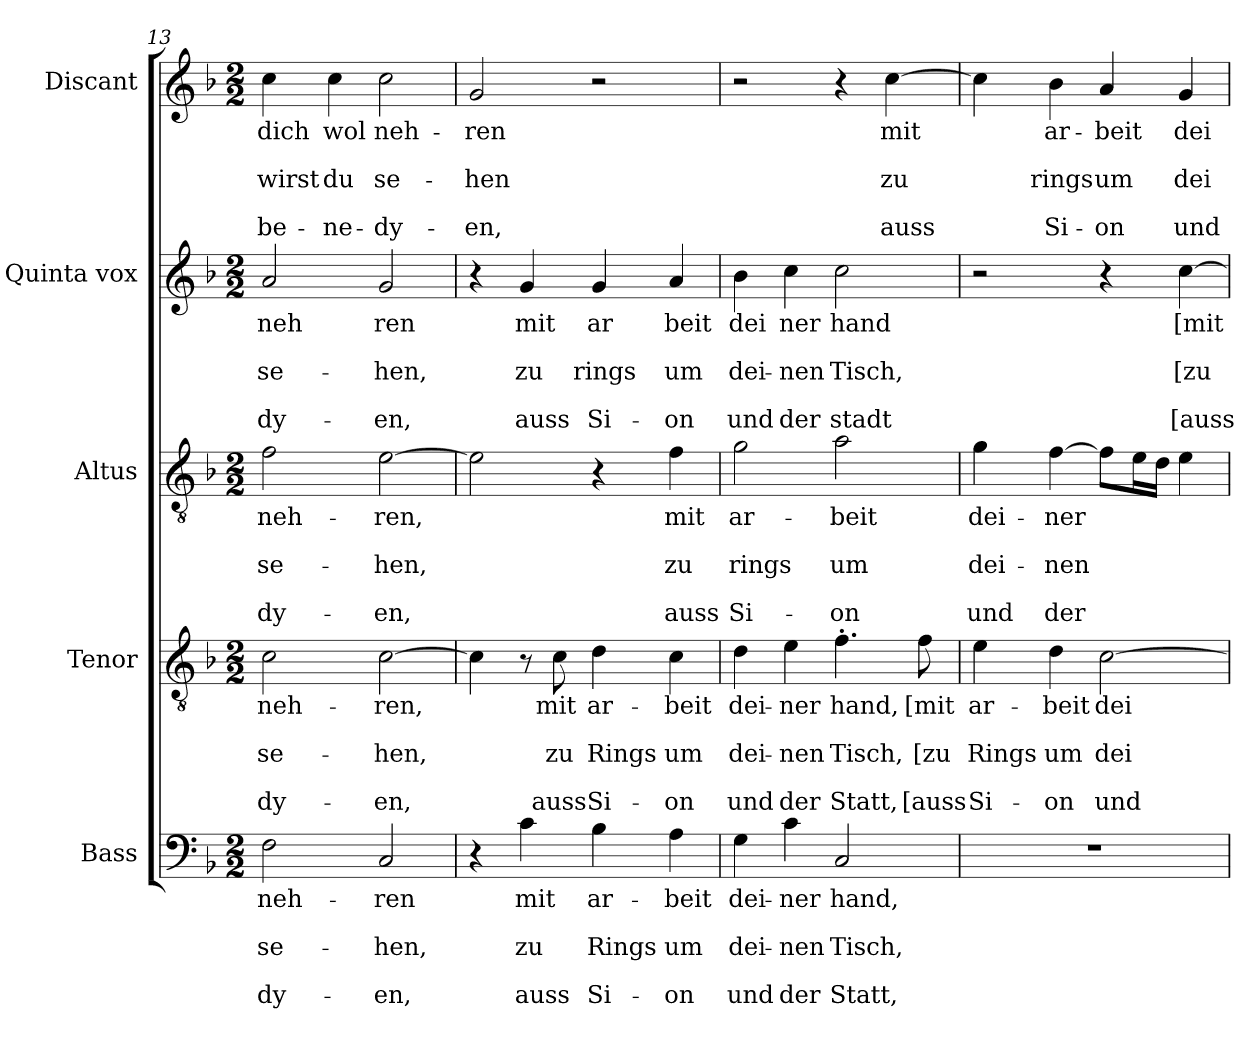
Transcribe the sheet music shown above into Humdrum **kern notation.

**kern	**text	**text	**text	**text	**text	**kern	**text	**text	**text	**text	**text	**kern	**text	**text	**text	**text	**text	**kern	**text	**text	**text	**text	**text	**kern	**text	**text	**text	**text	**text
*part5	*part5	*part5	*part5	*part5	*part5	*part4	*part4	*part4	*part4	*part4	*part4	*part3	*part3	*part3	*part3	*part3	*part3	*part2	*part2	*part2	*part2	*part2	*part2	*part1	*part1	*part1	*part1	*part1	*part1
*staff5	*staff5	*staff5	*staff5	*staff5	*staff5	*staff4	*staff4	*staff4	*staff4	*staff4	*staff4	*staff3	*staff3	*staff3	*staff3	*staff3	*staff3	*staff2	*staff2	*staff2	*staff2	*staff2	*staff2	*staff1	*staff1	*staff1	*staff1	*staff1	*staff1
*I"Bass	*	*	*	*	*	*I"Tenor	*	*	*	*	*	*I"Altus	*	*	*	*	*	*I"Quinta vox	*	*	*	*	*	*I"Discant	*	*	*	*	*
*I'B.	*	*	*	*	*	*I'T.	*	*	*	*	*	*I'A.	*	*	*	*	*	*I'Q.	*	*	*	*	*	*I'D.	*	*	*	*	*
*clefF4	*	*	*	*	*	*clefGv2	*	*	*	*	*	*clefGv2	*	*	*	*	*	*clefG2	*	*	*	*	*	*clefG2	*	*	*	*	*
*k[b-]	*	*	*	*	*	*k[b-]	*	*	*	*	*	*k[b-]	*	*	*	*	*	*k[b-]	*	*	*	*	*	*k[b-]	*	*	*	*	*
*M2/2	*	*	*	*	*	*M2/2	*	*	*	*	*	*M2/2	*	*	*	*	*	*M2/2	*	*	*	*	*	*M2/2	*	*	*	*	*
=13	=13	=13	=13	=13	=13	=13	=13	=13	=13	=13	=13	=13	=13	=13	=13	=13	=13	=13	=13	=13	=13	=13	=13	=13	=13	=13	=13	=13	=13
!	!LO:LY:b	!	!LO:LY:b	!	!LO:LY:b	!	!LO:LY:b	!	!LO:LY:b	!	!LO:LY:b	!	!LO:LY:b	!	!LO:LY:b	!	!LO:LY:b	!	!LO:LY:b	!	!LO:LY:b	!	!LO:LY:b	!	!LO:LY:b	!	!LO:LY:b	!	!LO:LY:b
2F\	neh-	.	se-	.	-dy-	2c\	neh-	.	se-	.	-dy-	2f\	neh-	.	se-	.	-dy-	2a/	neh	.	se-	.	-dy-	4cc\	dich	.	wirst	.	be-
!	!	!	!	!	!	!	!	!	!	!	!	!	!	!	!	!	!	!	!	!	!	!	!	!	!LO:LY:b	!	!LO:LY:b	!	!LO:LY:b
.	.	.	.	.	.	.	.	.	.	.	.	.	.	.	.	.	.	.	.	.	.	.	.	4cc\	wol	.	du	.	-ne-
!	!LO:LY:b	!	!LO:LY:b	!	!LO:LY:b	!	!LO:LY:b	!	!LO:LY:b	!	!LO:LY:b	!	!LO:LY:b	!	!LO:LY:b	!	!LO:LY:b	!	!LO:LY:b	!	!LO:LY:b	!	!LO:LY:b	!	!LO:LY:b	!	!LO:LY:b	!	!LO:LY:b
2C/	-ren	.	-hen,	.	-en,	[2c\	-ren,	.	-hen,	.	-en,	[2e\	-ren,	.	-hen,	.	-en,	2g/	ren	.	-hen,	.	-en,	2cc\	neh-	.	se-	.	-dy-
=14	=14	=14	=14	=14	=14	=14	=14	=14	=14	=14	=14	=14	=14	=14	=14	=14	=14	=14	=14	=14	=14	=14	=14	=14	=14	=14	=14	=14	=14
!	!	!	!	!	!	!	!	!	!	!	!	!	!	!	!	!	!	!	!	!	!	!	!	!	!LO:LY:b	!	!LO:LY:b	!	!LO:LY:b
4r	.	.	.	.	.	4c\]	.	.	.	.	.	2e\]	.	.	.	.	.	4r	.	.	.	.	.	2g/	-ren	.	-hen	.	-en,
!	!LO:LY:b	!	!LO:LY:b	!	!LO:LY:b	!	!	!	!	!	!	!	!	!	!	!	!	!	!LO:LY:b	!	!LO:LY:b	!	!LO:LY:b	!	!	!	!	!	!
4c\	mit	.	zu	.	auss	8r	.	.	.	.	.	.	.	.	.	.	.	4g/	mit	.	zu	.	auss	.	.	.	.	.	.
!	!	!	!	!	!	!	!LO:LY:b	!	!LO:LY:b	!	!LO:LY:b	!	!	!	!	!	!	!	!	!	!	!	!	!	!	!	!	!	!
.	.	.	.	.	.	8c\	mit	.	zu	.	auss	.	.	.	.	.	.	.	.	.	.	.	.	.	.	.	.	.	.
!	!LO:LY:b	!	!LO:LY:b	!	!LO:LY:b	!	!LO:LY:b	!	!LO:LY:b	!	!LO:LY:b	!	!	!	!	!	!	!	!LO:LY:b	!	!LO:LY:b	!	!LO:LY:b	!	!	!	!	!	!
4B-\	ar-	.	Rings	.	Si-	4d\	ar-	.	Rings	.	Si-	4r	.	.	.	.	.	4g/	ar	.	rings	.	Si-	2r	.	.	.	.	.
!	!LO:LY:b	!	!LO:LY:b	!	!LO:LY:b	!	!LO:LY:b	!	!LO:LY:b	!	!LO:LY:b	!	!LO:LY:b	!	!LO:LY:b	!	!LO:LY:b	!	!LO:LY:b	!	!LO:LY:b	!	!LO:LY:b	!	!	!	!	!	!
4A\	-beit	.	um	.	-on	4c\	-beit	.	um	.	-on	4f\	mit	.	zu	.	auss	4a/	beit	.	um	.	-on	.	.	.	.	.	.
=15	=15	=15	=15	=15	=15	=15	=15	=15	=15	=15	=15	=15	=15	=15	=15	=15	=15	=15	=15	=15	=15	=15	=15	=15	=15	=15	=15	=15	=15
!	!LO:LY:b	!	!LO:LY:b	!	!LO:LY:b	!	!LO:LY:b	!	!LO:LY:b	!	!LO:LY:b	!	!LO:LY:b	!	!LO:LY:b	!	!LO:LY:b	!	!LO:LY:b	!	!LO:LY:b	!	!LO:LY:b	!	!	!	!	!	!
4G\	dei-	.	dei-	.	und	4d\	dei-	.	dei-	.	und	2g\	ar-	.	rings	.	Si-	4b-\	dei	.	dei-	.	und	2r	.	.	.	.	.
!	!LO:LY:b	!	!LO:LY:b	!	!LO:LY:b	!	!LO:LY:b	!	!LO:LY:b	!	!LO:LY:b	!	!	!	!	!	!	!	!LO:LY:b	!	!LO:LY:b	!	!LO:LY:b	!	!	!	!	!	!
4c\	-ner	.	-nen	.	der	4e\	-ner	.	-nen	.	der	.	.	.	.	.	.	4cc\	ner	.	-nen	.	der	.	.	.	.	.	.
!	!LO:LY:b	!	!LO:LY:b	!	!LO:LY:b	!	!LO:LY:b	!	!LO:LY:b	!	!LO:LY:b	!	!LO:LY:b	!	!LO:LY:b	!	!LO:LY:b	!	!LO:LY:b	!	!LO:LY:b	!	!LO:LY:b	!	!	!	!	!	!
2C/	hand,	.	Tisch,	.	Statt,	4.f'\	hand,	.	Tisch,	.	Statt,	2a\	-beit	.	um	.	-on	2cc\	hand	.	Tisch,	.	stadt	4r	.	.	.	.	.
!	!	!	!	!	!	!	!	!	!	!	!	!	!	!	!	!	!	!	!	!	!	!	!	!	!LO:LY:b	!	!LO:LY:b	!	!LO:LY:b
.	.	.	.	.	.	.	.	.	.	.	.	.	.	.	.	.	.	.	.	.	.	.	.	[4cc\	mit	.	zu	.	auss
!	!	!	!	!	!	!	!LO:LY:b	!	!LO:LY:b	!	!LO:LY:b	!	!	!	!	!	!	!	!	!	!	!	!	!	!	!	!	!	!
.	.	.	.	.	.	8f\	[mit	.	[zu	.	[auss	.	.	.	.	.	.	.	.	.	.	.	.	.	.	.	.	.	.
!!LO:PB:g=z
=16	=16	=16	=16	=16	=16	=16	=16	=16	=16	=16	=16	=16	=16	=16	=16	=16	=16	=16	=16	=16	=16	=16	=16	=16	=16	=16	=16	=16	=16
!	!	!	!	!	!	!	!LO:LY:b	!	!LO:LY:b	!	!LO:LY:b	!	!LO:LY:b	!	!LO:LY:b	!	!LO:LY:b	!	!	!	!	!	!	!	!	!	!	!	!
1r	.	.	.	.	.	4e\	ar-	.	Rings	.	Si-	4g\	dei-	.	dei-	.	und	2r	.	.	.	.	.	4cc\]	.	.	.	.	.
!	!	!	!	!	!	!	!LO:LY:b	!	!LO:LY:b	!	!LO:LY:b	!	!LO:LY:b	!	!LO:LY:b	!	!LO:LY:b	!	!	!	!	!	!	!	!LO:LY:b	!	!LO:LY:b	!	!LO:LY:b
.	.	.	.	.	.	4d\	-beit	.	um	.	-on	[4f\	-ner	.	-nen	.	der	.	.	.	.	.	.	4b-\	ar-	.	rings	.	Si-
!	!	!	!	!	!	!	!LO:LY:b	!	!LO:LY:b	!	!LO:LY:b	!	!	!	!	!	!	!	!	!	!	!	!	!	!LO:LY:b	!	!LO:LY:b	!	!LO:LY:b
.	.	.	.	.	.	[2c\	dei-	.	dei-	.	und	8f\L]	.	.	.	.	.	4r	.	.	.	.	.	4a/	-beit	.	um	.	-on
.	.	.	.	.	.	.	.	.	.	.	.	16e\L	.	.	.	.	.	.	.	.	.	.	.	.	.	.	.	.	.
.	.	.	.	.	.	.	.	.	.	.	.	16d\JJ	.	.	.	.	.	.	.	.	.	.	.	.	.	.	.	.	.
!	!	!	!	!	!	!	!	!	!	!	!	!	!	!	!	!	!	!	!LO:LY:b	!	!LO:LY:b	!	!LO:LY:b	!	!LO:LY:b	!	!LO:LY:b	!	!LO:LY:b
.	.	.	.	.	.	.	.	.	.	.	.	4e\	.	.	.	.	.	[4cc\	[mit	.	[zu	.	[auss	4g/	dei-	.	dei-	.	und
=	=	=	=	=	=	=	=	=	=	=	=	=	=	=	=	=	=	=	=	=	=	=	=	=	=	=	=	=	=
*-	*-	*-	*-	*-	*-	*-	*-	*-	*-	*-	*-	*-	*-	*-	*-	*-	*-	*-	*-	*-	*-	*-	*-	*-	*-	*-	*-	*-	*-
